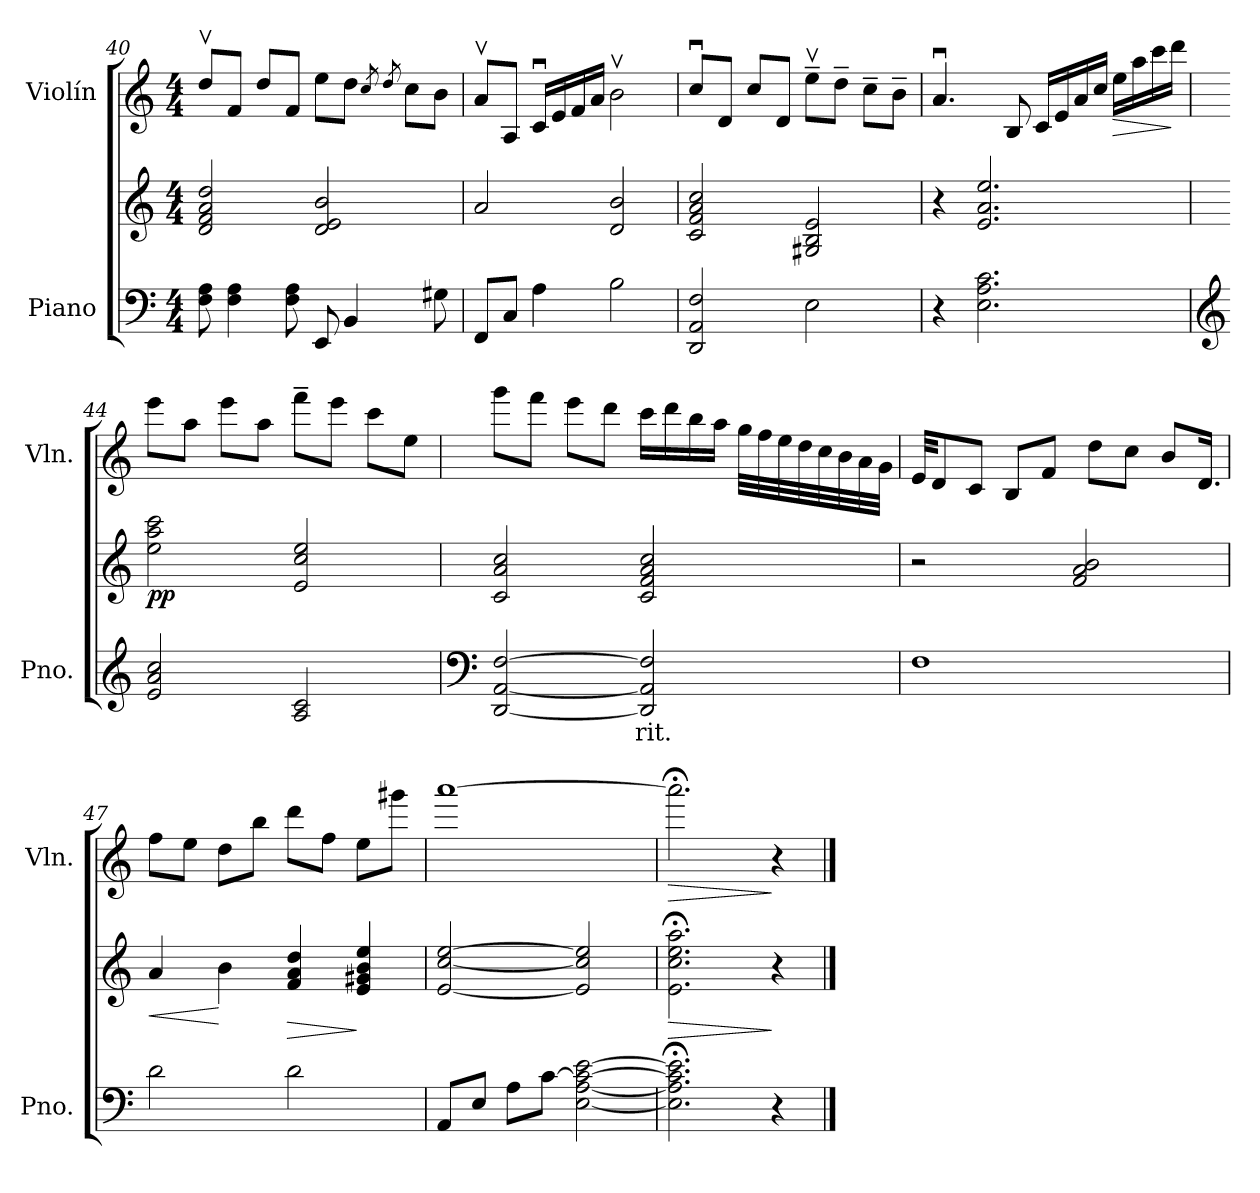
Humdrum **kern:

**kern	**text	**kern	**dynam	**kern	**dynam
*part2	*part2	*part2	*part2	*part1	*part1
*staff3	*staff3	*staff2	*staff2/3	*staff1	*staff1
*I"Piano	*	*	*	*I"Violín	*
*I'Pno.	*	*	*	*I'Vln.	*
*clefF4	*	*clefG2	*	*clefG2	*
*k[]	*	*k[]	*	*k[]	*
*M4/4	*	*M4/4	*	*M4/4	*
=40	=40	=40	=40	=40	=40
8A 8F	.	2dd 2a 2f 2d	.	8ddvL	.
4A 4F	.	.	.	8fJ	.
.	.	.	.	8ddL	.
8A 8F	.	.	.	8fJ	.
8EE	.	2b 2d 2e	.	8eeL	.
4BB	.	.	.	8ddJ	.
.	.	.	.	8qcc	.
.	.	.	.	8qdd	.
.	.	.	.	8ccL	.
8G#X	.	.	.	8bJ	.
=41	=41	=41	=41	=41	=41
8FFL	.	2a	.	8avL	.
8CJ	.	.	.	8AJ	.
4A	.	.	.	16cuLL	.
.	.	.	.	16e	.
.	.	.	.	16f	.
.	.	.	.	16aJJ	.
2B	.	2b 2d	.	2bv	.
=42	=42	=42	=42	=42	=42
2F 2AA 2DD	.	2cc 2a 2f 2c	.	8ccuL	.
.	.	.	.	8dJ	.
.	.	.	.	8ccL	.
.	.	.	.	8dJ	.
2E	.	2e 2B 2G#X	.	8eev~L	.
.	.	.	.	8dd~J	.
.	.	.	.	8cc~L	.
.	.	.	.	8b~J	.
=43	=43	=43	=43	=43	=43
4r	.	4r	.	4.au	.
2.c 2.A 2.E	.	2.ee 2.a 2.e	.	.	.
.	.	.	.	8B	.
.	.	.	.	16cLL	.
.	.	.	.	16e	.
.	.	.	.	16a	.
.	.	.	.	16ccJJ	.
!	!	!	!	!	!LO:HP:b
.	.	.	.	16eeLL	>
.	.	.	.	16aa	.
.	.	.	.	16ccc	.
.	.	.	.	16dddJJ	]
=44	=44	=44	=44	=44	=44
*clefG2	*	*	*	*	*
!	!	!	!LO:DY:b	!	!
2cc 2a 2e	.	2ee 2aa 2ccc	pp	8eeeL	.
.	.	.	.	8aaJ	.
.	.	.	.	8eeeL	.
.	.	.	.	8aaJ	.
2c 2A	.	2ee 2cc 2e	.	8fff~L	.
.	.	.	.	8eeeJ	.
.	.	.	.	8cccL	.
.	.	.	.	8eeJ	.
=45	=45	=45	=45	=45	=45
*clefF4	*	*	*	*	*
[2F [2AA [2DD	.	2cc 2a 2c	.	8gggL	.
.	.	.	.	8fffJ	.
.	.	.	.	8eeeL	.
.	.	.	.	8dddJ	.
2F] 2AA] 2DD]	rit.	2cc 2a 2f 2c	.	16cccLL	.
.	.	.	.	16ddd	.
.	.	.	.	16bb	.
.	.	.	.	16aaJJ	.
.	.	.	.	32ggLLL	.
.	.	.	.	32ff	.
.	.	.	.	32ee	.
.	.	.	.	32dd	.
.	.	.	.	32cc	.
.	.	.	.	32b	.
.	.	.	.	32a	.
.	.	.	.	32gJJJ	.
=46	=46	=46	=46	=46	=46
1F	.	2r	.	32eKKL	.
.	.	.	.	8d	.
.	.	.	.	8cJ	.
.	.	.	.	8BL	.
.	.	.	.	8fJ	.
.	.	2a 2f 2b	.	.	.
.	.	.	.	8ddL	.
.	.	.	.	8ccJ	.
.	.	.	.	8bL	.
.	.	.	.	16.dJk	.
=47	=47	=47	=47	=47	=47
!	!	!	!LO:HP:b	!	!
2d	.	4a	<	8ffL	.
.	.	.	.	8eeJ	.
.	.	4b	[	8ddL	.
.	.	.	.	8bbJ	.
!	!	!	!LO:HP:b	!	!
2d	.	4dd 4a 4f	>	8dddL	.
.	.	.	.	8ffJ	.
.	.	4ee 4g#X 4e 4b	]	8eeL	.
.	.	.	.	8ggg#XJ	.
=48	=48	=48	=48	=48	=48
8AAL	.	[2ee [2cc [2e	.	[1aaa	.
8EJ	.	.	.	.	.
8AL	.	.	.	.	.
[8cJ	.	.	.	.	.
[2E [2A 2c_ [2e	.	2ee] 2cc] 2e]	.	.	.
=49	=49	=49	=49	=49	=49
!	!	!	!LO:HP:b	!	!LO:HP:b
2.A]; 2.E]; 2.c]; 2.e];	.	2.aa; 2.ee; 2.cc; 2.e;	>	2.aaa;]	>
4r	.	4r	]	4r	]
==	==	==	==	==	==
*-	*-	*-	*-	*-	*-
